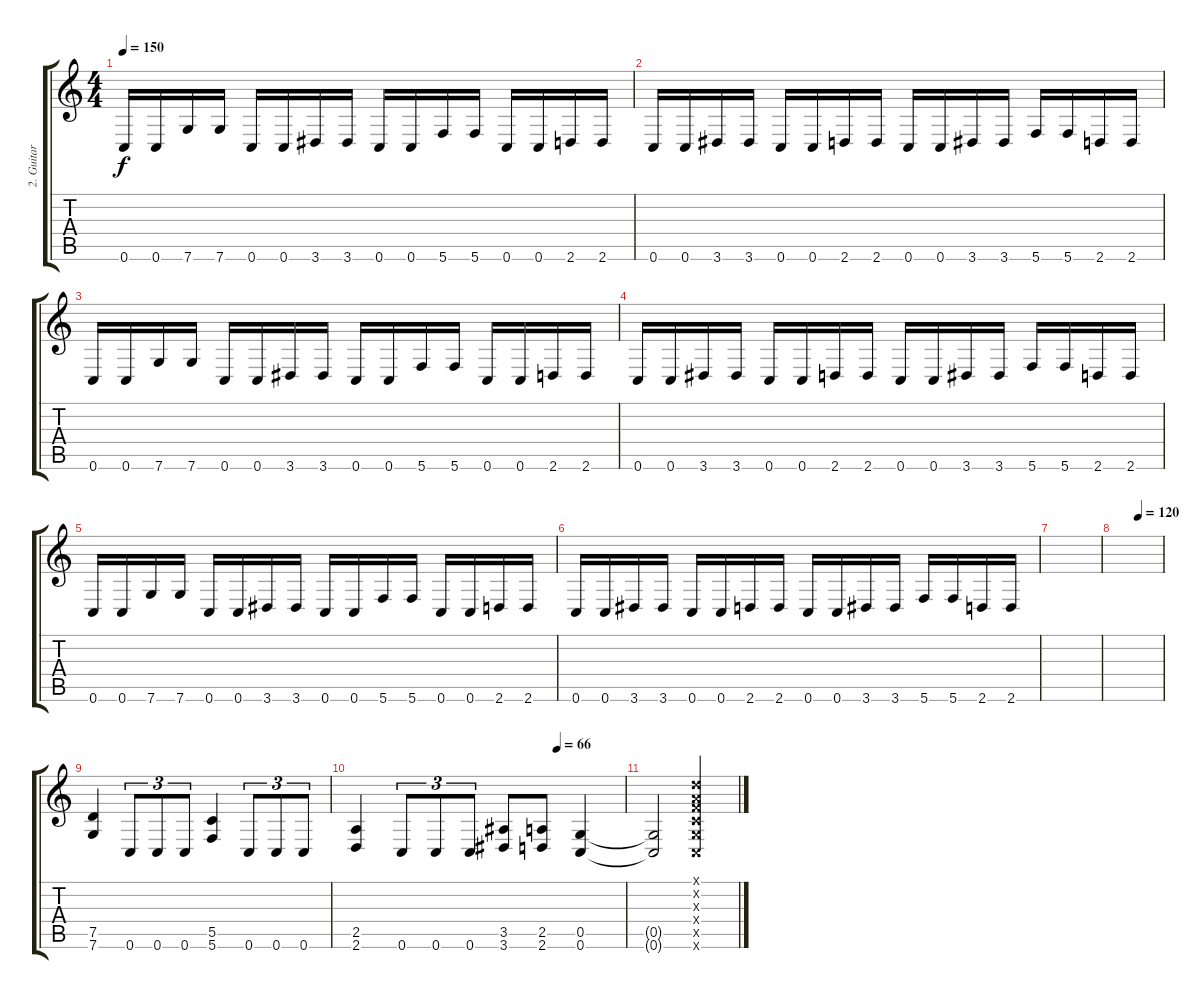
\track ("2. Guitar" "2. Guitar") {instrument distortionguitar}
\staff {score tabs}
\tuning (D4 A3 F3 C3 G2 C2) {hide}
\ts (4 4)
\tempo 150
\clef g2
\ks c
0.6.16{dy f} 0.6.16 7.6.16 7.6.16 0.6.16 0.6.16 3.6.16 3.6.16 0.6.16 0.6.16 5.6.16 5.6.16 0.6.16 0.6.16 2.6.16 2.6.16 |
0.6.16 0.6.16 3.6.16 3.6.16 0.6.16 0.6.16 2.6.16 2.6.16 0.6.16 0.6.16 3.6.16 3.6.16 5.6.16 5.6.16 2.6.16 2.6.16 |
0.6.16 0.6.16 7.6.16 7.6.16 0.6.16 0.6.16 3.6.16 3.6.16 0.6.16 0.6.16 5.6.16 5.6.16 0.6.16 0.6.16 2.6.16 2.6.16 |
0.6.16 0.6.16 3.6.16 3.6.16 0.6.16 0.6.16 2.6.16 2.6.16 0.6.16 0.6.16 3.6.16 3.6.16 5.6.16 5.6.16 2.6.16 2.6.16 |
0.6.16 0.6.16 7.6.16 7.6.16 0.6.16 0.6.16 3.6.16 3.6.16 0.6.16 0.6.16 5.6.16 5.6.16 0.6.16 0.6.16 2.6.16 2.6.16 |
0.6.16 0.6.16 3.6.16 3.6.16 0.6.16 0.6.16 2.6.16 2.6.16 0.6.16 0.6.16 3.6.16 3.6.16 5.6.16 5.6.16 2.6.16 2.6.16 |
|
\tempo (120 0.5)
|
(7.5 7.6).4 0.6.8{tu (3 2)} 0.6.8{tu (3 2)} 0.6.8{tu (3 2)} (5.5 5.6).4 0.6.8{tu (3 2)} 0.6.8{tu (3 2)} 0.6.8{tu (3 2)} |
\tempo (66 0.75)
(2.5 2.6).4 0.6.8{tu (3 2)} 0.6.8{tu (3 2)} 0.6.8{tu (3 2)} (3.5 3.6).8 (2.5 2.6).8 (0.5 0.6).4 |
(0.5{t} 0.6{t}).2 (0.1{x} 0.2{x} 0.3{x} 0.4{x} 0.5{x} 0.6{x}).2
